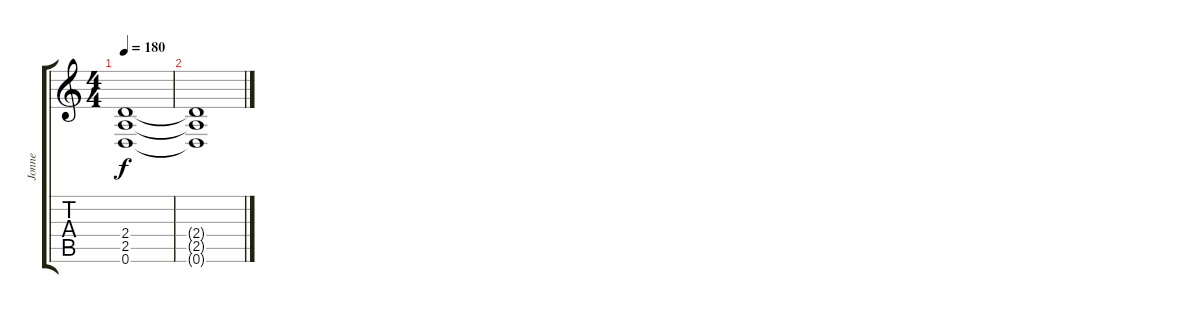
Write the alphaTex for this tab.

\track ("Jonne" "Jonne") {instrument distortionguitar}
\staff {score tabs}
\tuning (D4 A3 F3 C3 G2 D2) {hide}
\ts (4 4)
\tempo 180
\clef g2
\ks c
(2.4{t} 2.5{t} 0.6{t}).1{dy f volume 8} |
(2.4{t} 2.5{t} 0.6{t}).1{volume 4}
